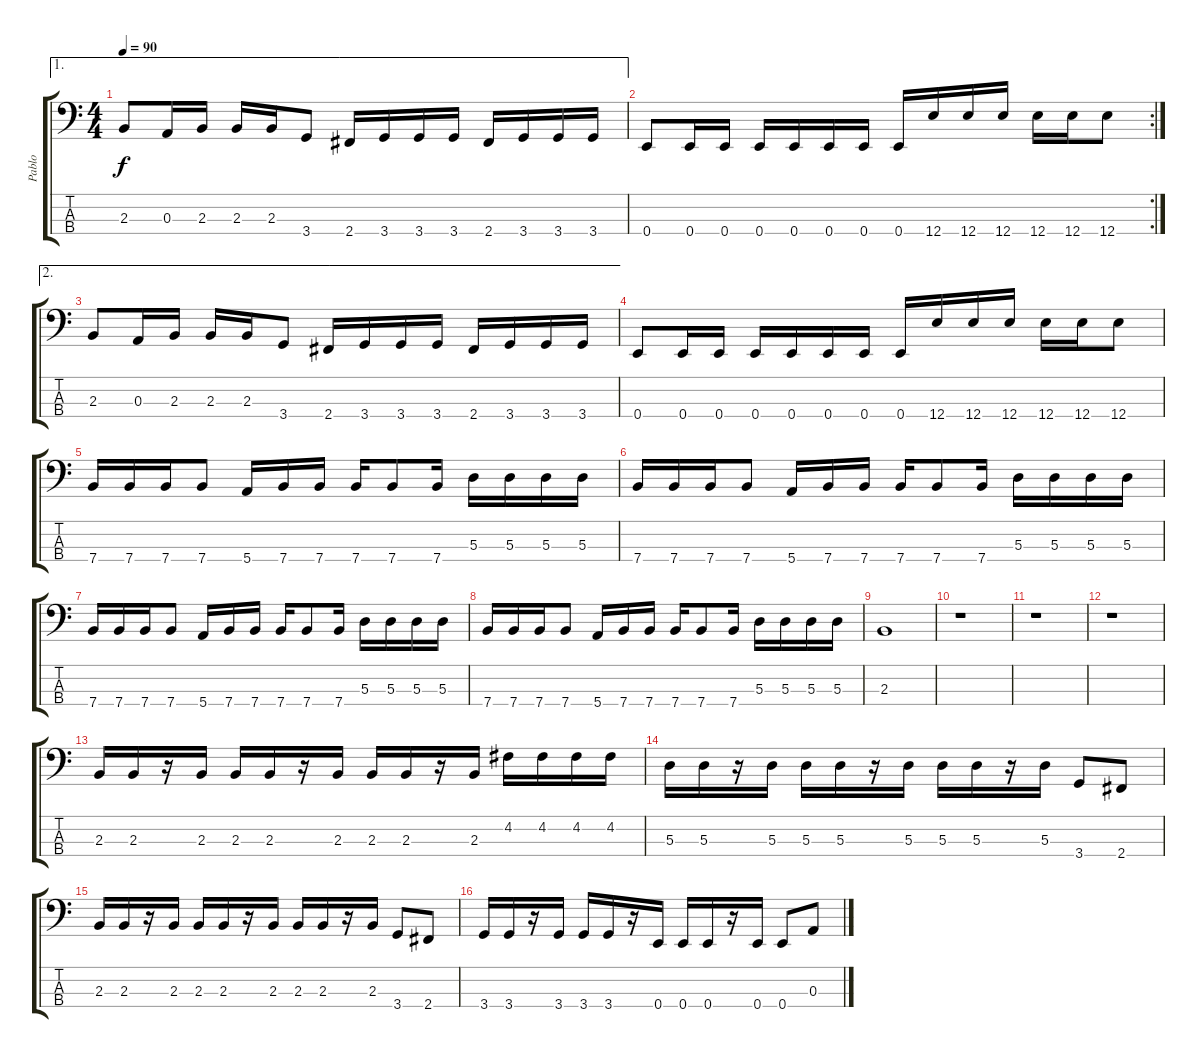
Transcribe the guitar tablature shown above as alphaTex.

\track ("Pablo" "Pablo") {instrument electricbasspick}
\staff {score tabs}
\tuning (G2 D2 A1 E1) {hide}
\ae 1
\ts (4 4)
\tempo 90
\clef f4
\ks c
2.3.8{dy f} 0.3.16 2.3.16 2.3.16 2.3.16 3.4.8 2.4.16 3.4.16 3.4.16 3.4.16 2.4.16 3.4.16 3.4.16 3.4.16 |
\rc 2
0.4.8 0.4.16 0.4.16 0.4.16 0.4.16 0.4.16 0.4.16 0.4.16 12.4.16 12.4.16 12.4.16 12.4.16 12.4.16 12.4.8 |
\ae 2
2.3.8 0.3.16 2.3.16 2.3.16 2.3.16 3.4.8 2.4.16 3.4.16 3.4.16 3.4.16 2.4.16 3.4.16 3.4.16 3.4.16 |
0.4.8 0.4.16 0.4.16 0.4.16 0.4.16 0.4.16 0.4.16 0.4.16 12.4.16 12.4.16 12.4.16 12.4.16 12.4.16 12.4.8 |
7.4.16 7.4.16 7.4.16 7.4.8 5.4.16 7.4.16 7.4.16 7.4.16 7.4.8 7.4.16 5.3.16 5.3.16 5.3.16 5.3.16 |
7.4.16 7.4.16 7.4.16 7.4.8 5.4.16 7.4.16 7.4.16 7.4.16 7.4.8 7.4.16 5.3.16 5.3.16 5.3.16 5.3.16 |
7.4.16 7.4.16 7.4.16 7.4.8 5.4.16 7.4.16 7.4.16 7.4.16 7.4.8 7.4.16 5.3.16 5.3.16 5.3.16 5.3.16 |
7.4.16 7.4.16 7.4.16 7.4.8 5.4.16 7.4.16 7.4.16 7.4.16 7.4.8 7.4.16 5.3.16 5.3.16 5.3.16 5.3.16 |
2.3.1 |
r.1 |
r.1 |
r.1 |
2.3.16 2.3.16 r.16 2.3.16 2.3.16 2.3.16 r.16 2.3.16 2.3.16 2.3.16 r.16 2.3.16 4.2.16 4.2.16 4.2.16 4.2.16 |
5.3.16 5.3.16 r.16 5.3.16 5.3.16 5.3.16 r.16 5.3.16 5.3.16 5.3.16 r.16 5.3.16 3.4.8 2.4.8 |
2.3.16 2.3.16 r.16 2.3.16 2.3.16 2.3.16 r.16 2.3.16 2.3.16 2.3.16 r.16 2.3.16 3.4.8 2.4.8 |
3.4.16 3.4.16 r.16 3.4.16 3.4.16 3.4.16 r.16 0.4.16 0.4.16 0.4.16 r.16 0.4.16 0.4.8 0.3.8
